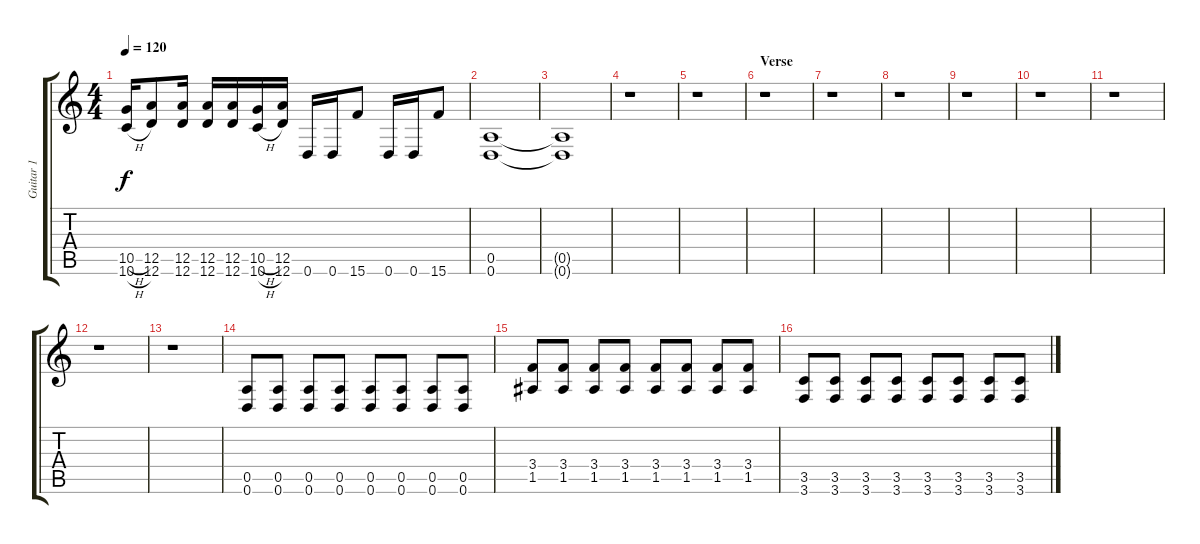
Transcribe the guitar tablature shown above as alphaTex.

\track ("Guitar 1" "Guitar 1") {instrument distortionguitar}
\staff {score tabs}
\tuning (E4 B3 G3 D3 A2 D2) {hide}
\ts (4 4)
\tempo 120
\clef g2
\ks c
(10.5{h} 10.6{h}).16{dy f} (12.5 12.6).8 (12.5 12.6).16 (12.5 12.6).16 (12.5 12.6).16 (10.5{h} 10.6{h}).16 (12.5 12.6).16 0.6.16 0.6.16 15.6.8 0.6.16 0.6.16 15.6.8 |
(0.5 0.6).1{volume 0} |
(0.5{t} 0.6{t}).1 |
r.1 |
r.1 |
\section ("" "Verse")
r.1 |
r.1 |
r.1 |
r.1 |
r.1 |
r.1 |
r.1 |
r.1 |
(0.5 0.6).8{volume 13 instrument electricguitarmuted} (0.5 0.6).8 (0.5 0.6).8 (0.5 0.6).8 (0.5 0.6).8 (0.5 0.6).8 (0.5 0.6).8 (0.5 0.6).8 |
(3.4 1.5).8 (3.4 1.5).8 (3.4 1.5).8 (3.4 1.5).8 (3.4 1.5).8 (3.4 1.5).8 (3.4 1.5).8 (3.4 1.5).8 |
(3.5 3.6).8 (3.5 3.6).8 (3.5 3.6).8 (3.5 3.6).8 (3.5 3.6).8 (3.5 3.6).8 (3.5 3.6).8 (3.5 3.6).8
